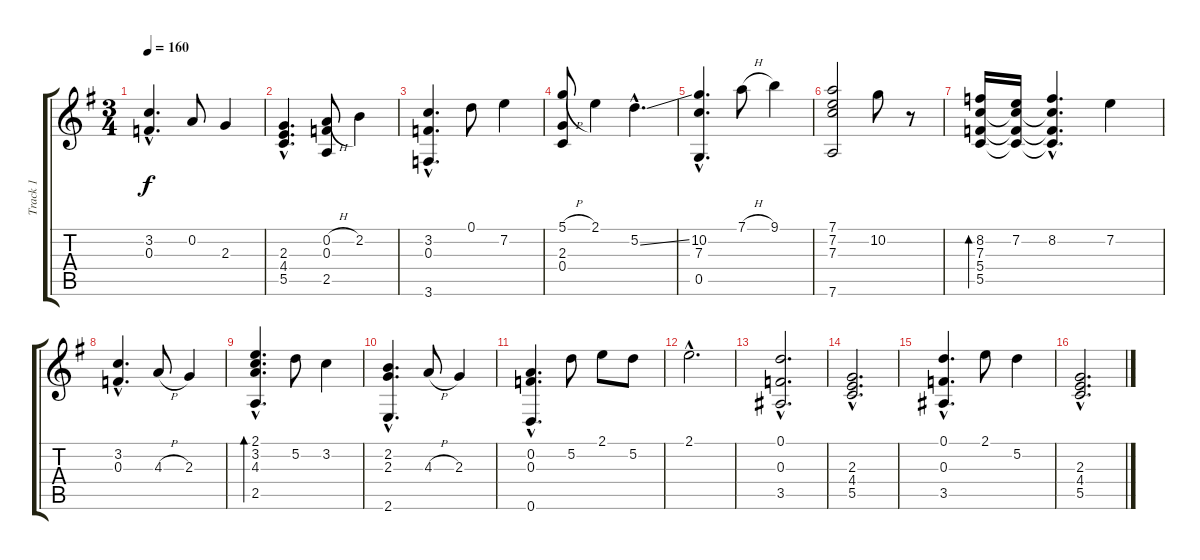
\track ("Track 1" "Track 1") {instrument acousticguitarsteel}
\staff {score tabs}
\tuning (D4 A3 F3 C3 G2 D2) {hide}
\ts (3 4)
\tempo 160
\clef g2
\ks g
(3.2{hac} 0.3{hac}).4{d dy f} 0.2.8 2.3.4 |
(2.3{hac} 4.4{hac} 5.5{hac}).4{d} (0.2{h} 0.3 2.5).8 2.2.4 |
(3.2{hac} 0.3{hac} 3.6{hac}).4{d} 0.1.8 7.2.4 |
(5.1{h} 2.3 0.4).8 2.1.4 5.2{ss hac}.4{d} |
(10.2{hac} 7.3{hac} 0.5{hac}).4{d} 7.1{h}.8 9.1.4 |
(7.1 7.2 7.3 7.6).2 10.2.8 r.8 |
(8.2 7.3 5.4 5.5).16{bd 240} (7.2 7.3{t} 5.4{t} 5.5{t}).16 (8.2{hac} 7.3{hac t} 5.4{hac t} 5.5{hac t}).4{d} 7.2.4 |
(3.2{hac} 0.3{hac}).4{d} 4.3{h}.8 2.3.4 |
(2.1{hac} 3.2{hac} 4.3{hac} 2.5{hac}).4{d bd 240} 5.2.8 3.2.4 |
(2.2{hac} 2.3{hac} 2.6{hac}).4{d} 4.3{h}.8 2.3.4 |
(0.2{hac} 0.3{hac} 0.6{hac}).4{d} 5.2.8 2.1.8 5.2.8 |
2.1{hac}.2{d} |
(0.1{hac} 0.3{hac} 3.5{hac}).2{d} |
(2.3{hac} 4.4{hac} 5.5{hac}).2{d} |
(0.1{hac} 0.3{hac} 3.5{hac}).4{d} 2.1.8 5.2.4 |
(2.3{hac} 4.4{hac} 5.5{hac}).2{d}
